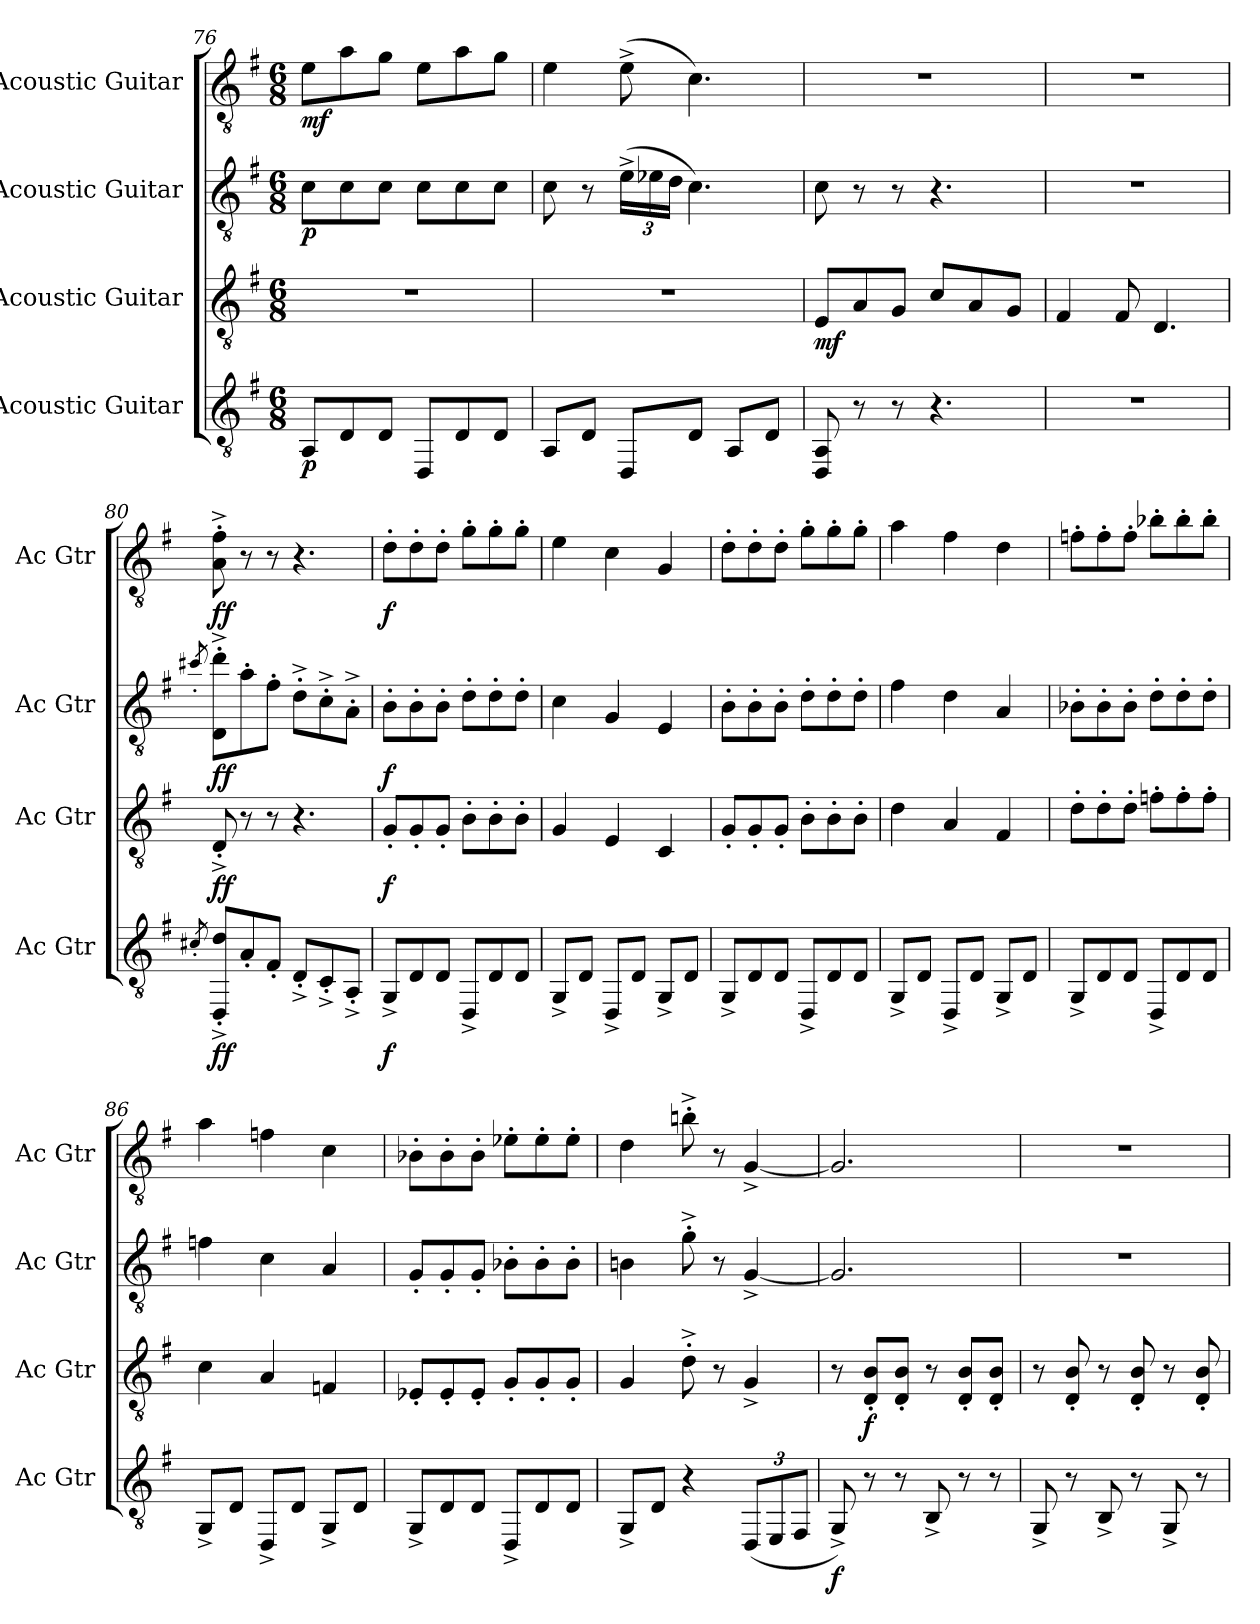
**kern	**dynam	**kern	**dynam	**kern	**dynam	**kern	**dynam
*part4	*part4	*part3	*part3	*part2	*part2	*part1	*part1
*staff4	*staff4	*staff3	*staff3	*staff2	*staff2	*staff1	*staff1
*I"Acoustic Guitar	*	*I"Acoustic Guitar	*	*I"Acoustic Guitar	*	*I"Acoustic Guitar	*
*I'Ac Gtr	*	*I'Ac Gtr	*	*I'Ac Gtr	*	*I'Ac Gtr	*
*clefGv2	*	*clefGv2	*	*clefGv2	*	*clefGv2	*
*k[f#]	*	*k[f#]	*	*k[f#]	*	*k[f#]	*
*G:	*	*G:	*	*G:	*	*G:	*
*M6/8	*	*M6/8	*	*M6/8	*	*M6/8	*
=76	=76	=76	=76	=76	=76	=76	=76
!	!LO:DY:b	!	!	!	!LO:DY:b	!	!LO:DY:b
8AA/L	p	2.r	.	8c\L	p	8e\L	mf
8D/	.	.	.	8c\	.	8a\	.
8D/J	.	.	.	8c\J	.	8g\J	.
8DD/L	.	.	.	8c\L	.	8e\L	.
8D/	.	.	.	8c\	.	8a\	.
8D/J	.	.	.	8c\J	.	8g\J	.
=77	=77	=77	=77	=77	=77	=77	=77
8AA/L	.	2.r	.	8c\	.	4e\	.
8D/J	.	.	.	8r	.	.	.
*	*	*	*	*Xbrackettup	*	*	*
8DD/L	.	.	.	(24e^\LL	.	(8e^\	.
.	.	.	.	24e-X\	.	.	.
.	.	.	.	24d\JJ	.	.	.
8D/J	.	.	.	4.c\)	.	4.c\)	.
8AA/L	.	.	.	.	.	.	.
8D/J	.	.	.	.	.	.	.
=78	=78	=78	=78	=78	=78	=78	=78
!	!	!	!LO:DY:b	!	!	!	!
8DD/ 8AA/	.	8E/L	mf	8c\	.	2.r	.
8r	.	8A/	.	8r	.	.	.
8r	.	8G/J	.	8r	.	.	.
4.r	.	8c/L	.	4.r	.	.	.
.	.	8A/	.	.	.	.	.
.	.	8G/J	.	.	.	.	.
=79	=79	=79	=79	=79	=79	=79	=79
2.r	.	4F#/	.	2.r	.	2.r	.
.	.	8F#/	.	.	.	.	.
.	.	4.D/	.	.	.	.	.
=80	=80	=80	=80	=80	=80	=80	=80
8qc#X'/	.	.	.	8qcc#X'/	.	.	.
!	!LO:DY:b	!	!LO:DY:b	!	!LO:DY:b	!	!LO:DY:b
8DD/'^ 8d/'^L	ff	8D'^/	ff	8D\'^ 8dd\'^L	ff	8A\'^ 8f#\'^	ff
8A'/	.	8r	.	8a'\	.	8r	.
8F#'/J	.	8r	.	8f#'\J	.	8r	.
8D'^/L	.	4.r	.	8d'^\L	.	4.r	.
8C'^/	.	.	.	8c'^\	.	.	.
8AA'^/J	.	.	.	8A'^\J	.	.	.
!!LO:PB:g=z
=81	=81	=81	=81	=81	=81	=81	=81
!	!LO:DY:b	!	!LO:DY:b	!	!LO:DY:b	!	!LO:DY:b
8GG^/L	f	8G'/L	f	8B'\L	f	8d'\L	f
8D/	.	8G'/	.	8B'\	.	8d'\	.
8D/J	.	8G'/J	.	8B'\J	.	8d'\J	.
8DD^/L	.	8B'\L	.	8d'\L	.	8g'\L	.
8D/	.	8B'\	.	8d'\	.	8g'\	.
8D/J	.	8B'\J	.	8d'\J	.	8g'\J	.
=82	=82	=82	=82	=82	=82	=82	=82
8GG^/L	.	4G/	.	4c\	.	4e\	.
8D/J	.	.	.	.	.	.	.
8DD^/L	.	4E/	.	4G/	.	4c\	.
8D/J	.	.	.	.	.	.	.
8GG^/L	.	4C/	.	4E/	.	4G/	.
8D/J	.	.	.	.	.	.	.
=83	=83	=83	=83	=83	=83	=83	=83
8GG^/L	.	8G'/L	.	8B'\L	.	8d'\L	.
8D/	.	8G'/	.	8B'\	.	8d'\	.
8D/J	.	8G'/J	.	8B'\J	.	8d'\J	.
8DD^/L	.	8B'\L	.	8d'\L	.	8g'\L	.
8D/	.	8B'\	.	8d'\	.	8g'\	.
8D/J	.	8B'\J	.	8d'\J	.	8g'\J	.
=84	=84	=84	=84	=84	=84	=84	=84
8GG^/L	.	4d\	.	4f#\	.	4a\	.
8D/J	.	.	.	.	.	.	.
8DD^/L	.	4A/	.	4d\	.	4f#\	.
8D/J	.	.	.	.	.	.	.
8GG^/L	.	4F#/	.	4A/	.	4d\	.
8D/J	.	.	.	.	.	.	.
=85	=85	=85	=85	=85	=85	=85	=85
8GG^/L	.	8d'\L	.	8B-X'\L	.	8fn'\L	.
8D/	.	8d'\	.	8B-'\	.	8f'\	.
8D/J	.	8d'\J	.	8B-'\J	.	8f'\J	.
8DD^/L	.	8fn'\L	.	8d'\L	.	8b-X'\L	.
8D/	.	8f'\	.	8d'\	.	8b-'\	.
8D/J	.	8f'\J	.	8d'\J	.	8b-'\J	.
!!LO:PB:g=z
=86	=86	=86	=86	=86	=86	=86	=86
8GG^/L	.	4c\	.	4fn\	.	4a\	.
8D/J	.	.	.	.	.	.	.
8DD^/L	.	4A/	.	4c\	.	4fn\	.
8D/J	.	.	.	.	.	.	.
8GG^/L	.	4Fn/	.	4A/	.	4c\	.
8D/J	.	.	.	.	.	.	.
!!LO:PB:g=z
=87	=87	=87	=87	=87	=87	=87	=87
8GG^/L	.	8E-X'/L	.	8G'/L	.	8B-X'\L	.
8D/	.	8E-'/	.	8G'/	.	8B-'\	.
8D/J	.	8E-'/J	.	8G'/J	.	8B-'\J	.
8DD^/L	.	8G'/L	.	8B-X'\L	.	8e-X'\L	.
8D/	.	8G'/	.	8B-'\	.	8e-'\	.
8D/J	.	8G'/J	.	8B-'\J	.	8e-'\J	.
=88	=88	=88	=88	=88	=88	=88	=88
8GG^/L	.	4G/	.	4Bn\	.	4d\	.
8D/J	.	.	.	.	.	.	.
4r	.	8d'^\	.	8g'^\	.	8bn'^\	.
.	.	8r	.	8r	.	8r	.
*Xbrackettup	*	*	*	*	*	*	*
(12DD/L	.	4G^/	.	[4G^/	.	[4G^/	.
12EE/	.	.	.	.	.	.	.
12FF#/J	.	.	.	.	.	.	.
=89	=89	=89	=89	=89	=89	=89	=89
!	!LO:DY:b	!	!	!	!	!	!
8GG^/)	f	8r	.	2.G/]	.	2.G/]	.
!	!	!	!LO:DY:b	!	!	!	!
8r	.	8D/' 8B/'L	f	.	.	.	.
8r	.	8D/' 8B/'J	.	.	.	.	.
8BB^/	.	8r	.	.	.	.	.
8r	.	8D/' 8B/'L	.	.	.	.	.
8r	.	8D/' 8B/'J	.	.	.	.	.
=90	=90	=90	=90	=90	=90	=90	=90
8GG^/	.	8r	.	2.r	.	2.r	.
8r	.	8D/' 8B/'	.	.	.	.	.
8BB^/	.	8r	.	.	.	.	.
8r	.	8D/' 8B/'	.	.	.	.	.
8GG^/	.	8r	.	.	.	.	.
8r	.	8D/' 8B/'	.	.	.	.	.
=	=	=	=	=	=	=	=
*-	*-	*-	*-	*-	*-	*-	*-
